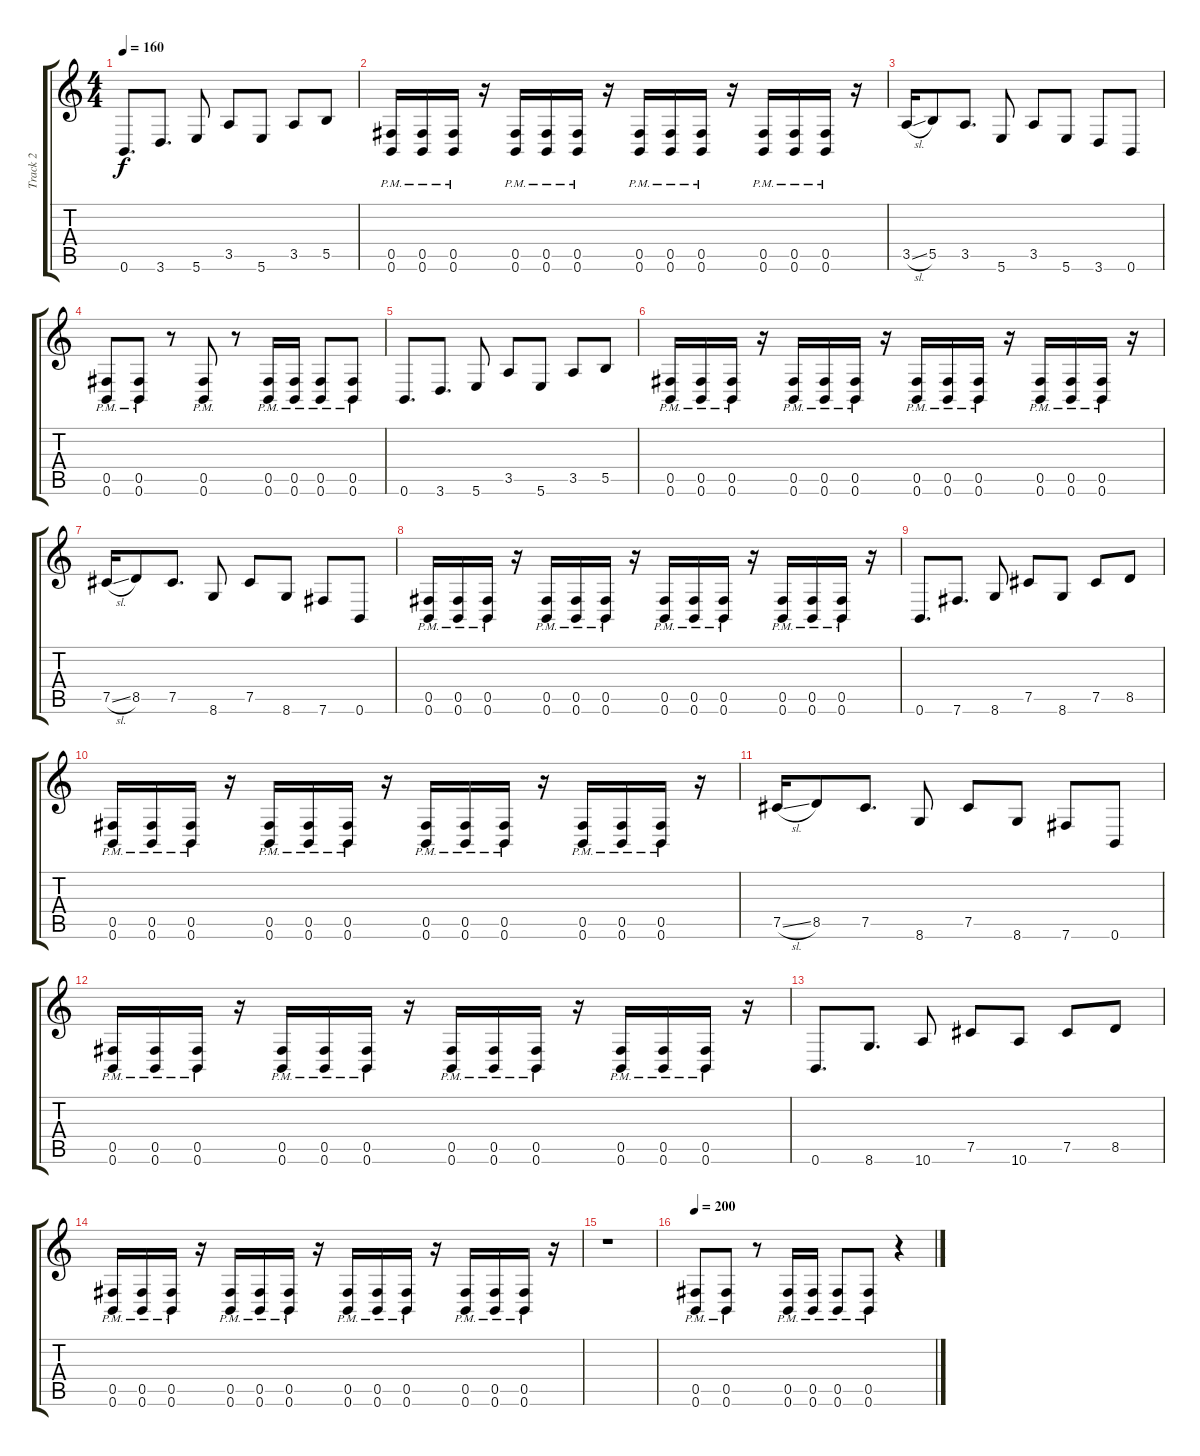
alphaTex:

\track ("Track 2" "Track 2") {instrument distortionguitar}
\staff {score tabs}
\tuning (Db4 Ab3 E3 B2 Gb2 B1) {hide}
\ts (4 4)
\tempo 160
\clef g2
\ks c
0.6.8{d dy f} 3.6.8{d} 5.6.8 3.5.8 5.6.8 3.5.8 5.5.8 |
(0.5{pm} 0.6{pm}).16 (0.5{pm} 0.6{pm}).16 (0.5{pm} 0.6{pm}).16 r.16 (0.5{pm} 0.6{pm}).16 (0.5{pm} 0.6{pm}).16 (0.5{pm} 0.6{pm}).16 r.16 (0.5{pm} 0.6{pm}).16 (0.5{pm} 0.6{pm}).16 (0.5{pm} 0.6{pm}).16 r.16 (0.5{pm} 0.6{pm}).16 (0.5{pm} 0.6{pm}).16 (0.5{pm} 0.6{pm}).16 r.16 |
3.5{sl}.16 5.5.8 3.5.8{d} 5.6.8 3.5.8 5.6.8 3.6.8 0.6.8 |
(0.5{pm} 0.6{pm}).8 (0.5{pm} 0.6{pm}).8 r.8 (0.5{pm} 0.6{pm}).8 r.8 (0.5{pm} 0.6{pm}).16 (0.5{pm} 0.6{pm}).16 (0.5{pm} 0.6{pm}).8 (0.5{pm} 0.6{pm}).8 |
0.6.8{d} 3.6.8{d} 5.6.8 3.5.8 5.6.8 3.5.8 5.5.8 |
(0.5{pm} 0.6{pm}).16 (0.5{pm} 0.6{pm}).16 (0.5{pm} 0.6{pm}).16 r.16 (0.5{pm} 0.6{pm}).16 (0.5{pm} 0.6{pm}).16 (0.5{pm} 0.6{pm}).16 r.16 (0.5{pm} 0.6{pm}).16 (0.5{pm} 0.6{pm}).16 (0.5{pm} 0.6{pm}).16 r.16 (0.5{pm} 0.6{pm}).16 (0.5{pm} 0.6{pm}).16 (0.5{pm} 0.6{pm}).16 r.16 |
7.5{sl}.16 8.5.8 7.5.8{d} 8.6.8 7.5.8 8.6.8 7.6.8 0.6.8 |
(0.5{pm} 0.6{pm}).16 (0.5{pm} 0.6{pm}).16 (0.5{pm} 0.6{pm}).16 r.16 (0.5{pm} 0.6{pm}).16 (0.5{pm} 0.6{pm}).16 (0.5{pm} 0.6{pm}).16 r.16 (0.5{pm} 0.6{pm}).16 (0.5{pm} 0.6{pm}).16 (0.5{pm} 0.6{pm}).16 r.16 (0.5{pm} 0.6{pm}).16 (0.5{pm} 0.6{pm}).16 (0.5{pm} 0.6{pm}).16 r.16 |
0.6.8{d} 7.6.8{d} 8.6.8 7.5.8 8.6.8 7.5.8 8.5.8 |
(0.5{pm} 0.6{pm}).16 (0.5{pm} 0.6{pm}).16 (0.5{pm} 0.6{pm}).16 r.16 (0.5{pm} 0.6{pm}).16 (0.5{pm} 0.6{pm}).16 (0.5{pm} 0.6{pm}).16 r.16 (0.5{pm} 0.6{pm}).16 (0.5{pm} 0.6{pm}).16 (0.5{pm} 0.6{pm}).16 r.16 (0.5{pm} 0.6{pm}).16 (0.5{pm} 0.6{pm}).16 (0.5{pm} 0.6{pm}).16 r.16 |
7.5{sl}.16 8.5.8 7.5.8{d} 8.6.8 7.5.8 8.6.8 7.6.8 0.6.8 |
(0.5{pm} 0.6{pm}).16 (0.5{pm} 0.6{pm}).16 (0.5{pm} 0.6{pm}).16 r.16 (0.5{pm} 0.6{pm}).16 (0.5{pm} 0.6{pm}).16 (0.5{pm} 0.6{pm}).16 r.16 (0.5{pm} 0.6{pm}).16 (0.5{pm} 0.6{pm}).16 (0.5{pm} 0.6{pm}).16 r.16 (0.5{pm} 0.6{pm}).16 (0.5{pm} 0.6{pm}).16 (0.5{pm} 0.6{pm}).16 r.16 |
0.6.8{d} 8.6.8{d} 10.6.8 7.5.8 10.6.8 7.5.8 8.5.8 |
(0.5{pm} 0.6{pm}).16 (0.5{pm} 0.6{pm}).16 (0.5{pm} 0.6{pm}).16 r.16 (0.5{pm} 0.6{pm}).16 (0.5{pm} 0.6{pm}).16 (0.5{pm} 0.6{pm}).16 r.16 (0.5{pm} 0.6{pm}).16 (0.5{pm} 0.6{pm}).16 (0.5{pm} 0.6{pm}).16 r.16 (0.5{pm} 0.6{pm}).16 (0.5{pm} 0.6{pm}).16 (0.5{pm} 0.6{pm}).16 r.16 |
r.1 |
\tempo 200
(0.5{pm} 0.6{pm}).8 (0.5{pm} 0.6{pm}).8 r.8 (0.5{pm} 0.6{pm}).16 (0.5{pm} 0.6{pm}).16 (0.5{pm} 0.6{pm}).8 (0.5{pm} 0.6{pm}).8 r.4
